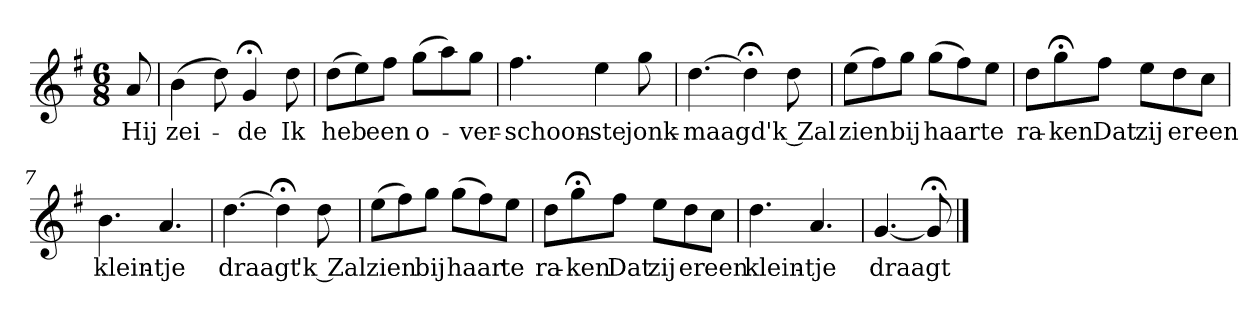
**kern	**text
*part1	*part1
*staff1	*staff1
*k[f#]	*
*G:	*
*M6/8	*
*MM120	*
=	=
8a	Hij
=1	=1
(4b	zei-
8dd)	.
4g;<	-de
8dd	Ik
=2	=2
(8ddL	heb
8ee)	.
8ff#J	een
(8ggL	o-
8aa)	.
8ggJ	-ver-
=3	=3
4.ff#	-schoon-
4ee	-ste
8gg	jonk-
=4	=4
[4.dd	-maagd
4dd;<]	.
8dd	'k Zal
=5	=5
(8eeL	zien
8ff#)	.
8ggJ	bij
(8ggL	haar
8ff#)	.
8eeJ	te
=6	=6
8ddL	ra-
8gg;<	-ken
8ff#J	Dat
8eeL	zij
8dd	er
8ccJ	een
=7	=7
4.b	klein-
4.a	-tje
=8	=8
[4.dd	draagt
4dd;<]	.
8dd	'k Zal
=9	=9
(8eeL	zien
8ff#)	.
8ggJ	bij
(8ggL	haar
8ff#)	.
8eeJ	te
=10	=10
8ddL	ra-
8gg;<	-ken
8ff#J	Dat
8eeL	zij
8dd	er
8ccJ	een
=11	=11
4.dd	klein-
4.a	-tje
=12	=12
[4.g	draagt
8g;<]	.
==	==
*-	*-
